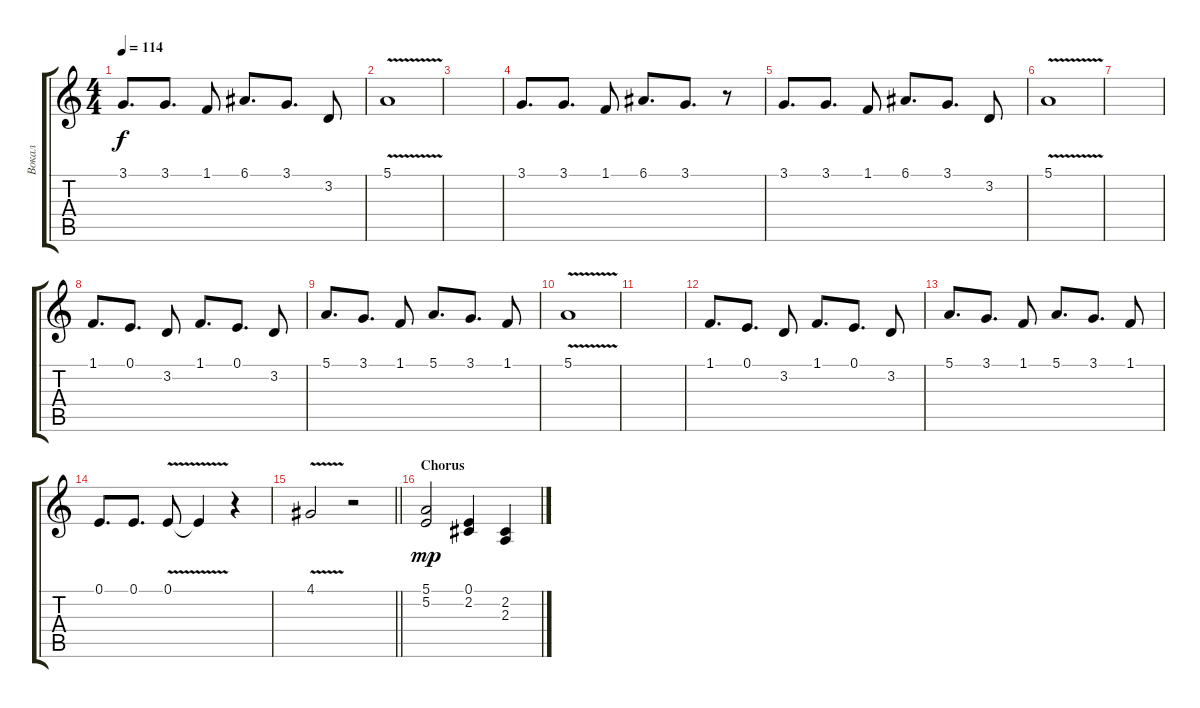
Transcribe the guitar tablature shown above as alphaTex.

\track ("Вокал" "Вокал") {instrument trumpet}
\staff {score tabs}
\tuning (E4 B3 G3 D3 A2 E2) {hide}
\ts (4 4)
\tempo 114
\clef g2
\ks aminor
3.1.8{d dy f} 3.1.8{d} 1.1.8 6.1.8{d} 3.1.8{d} 3.2.8 |
5.1{v}.1 |
|
3.1.8{d} 3.1.8{d} 1.1.8 6.1.8{d} 3.1.8{d} r.8 |
3.1.8{d} 3.1.8{d} 1.1.8 6.1.8{d} 3.1.8{d} 3.2.8 |
5.1{v}.1 |
|
1.1.8{d} 0.1.8{d} 3.2.8 1.1.8{d} 0.1.8{d} 3.2.8 |
5.1.8{d} 3.1.8{d} 1.1.8 5.1.8{d} 3.1.8{d} 1.1.8 |
5.1{v}.1 |
|
1.1.8{d} 0.1.8{d} 3.2.8 1.1.8{d} 0.1.8{d} 3.2.8 |
5.1.8{d} 3.1.8{d} 1.1.8 5.1.8{d} 3.1.8{d} 1.1.8 |
0.1.8{d} 0.1.8{d} 0.1{v}.8 0.1{t}.4 r.4 |
\barLineRight lightlight
4.1{v}.2 r.2 |
\section ("" "Chorus")
(5.1 5.2).2{dy mp} (0.1 2.2).4 (2.2 2.3).4
